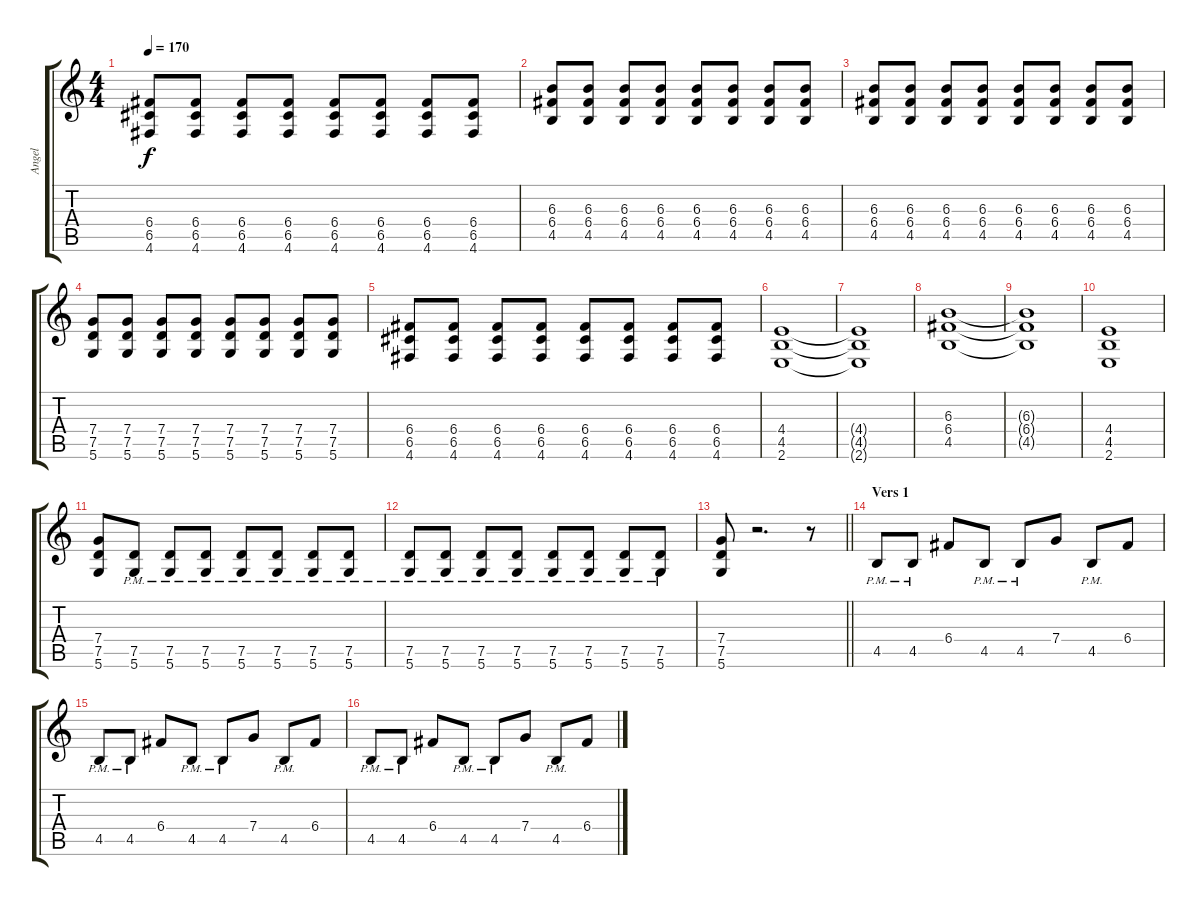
\track ("Angel" "Angel") {instrument electricguitarclean}
\staff {score tabs}
\tuning (D4 A3 F3 C3 G2 D2) {hide}
\ts (4 4)
\tempo 170
\clef g2
\ks c
(6.4 6.5 4.6).8{dy f} (6.4 6.5 4.6).8 (6.4 6.5 4.6).8 (6.4 6.5 4.6).8 (6.4 6.5 4.6).8 (6.4 6.5 4.6).8 (6.4 6.5 4.6).8 (6.4 6.5 4.6).8 |
(6.3 6.4 4.5).8 (6.3 6.4 4.5).8 (6.3 6.4 4.5).8 (6.3 6.4 4.5).8 (6.3 6.4 4.5).8 (6.3 6.4 4.5).8 (6.3 6.4 4.5).8 (6.3 6.4 4.5).8 |
(6.3 6.4 4.5).8 (6.3 6.4 4.5).8 (6.3 6.4 4.5).8 (6.3 6.4 4.5).8 (6.3 6.4 4.5).8 (6.3 6.4 4.5).8 (6.3 6.4 4.5).8 (6.3 6.4 4.5).8 |
(7.4 7.5 5.6).8 (7.4 7.5 5.6).8 (7.4 7.5 5.6).8 (7.4 7.5 5.6).8 (7.4 7.5 5.6).8 (7.4 7.5 5.6).8 (7.4 7.5 5.6).8 (7.4 7.5 5.6).8 |
(6.4 6.5 4.6).8 (6.4 6.5 4.6).8 (6.4 6.5 4.6).8 (6.4 6.5 4.6).8 (6.4 6.5 4.6).8 (6.4 6.5 4.6).8 (6.4 6.5 4.6).8 (6.4 6.5 4.6).8 |
(4.4 4.5 2.6).1 |
(4.4{t} 4.5{t} 2.6{t}).1 |
(6.3 6.4 4.5).1 |
(6.3{t} 6.4{t} 4.5{t}).1 |
(4.4 4.5 2.6).1 |
(7.4 7.5 5.6).8 (7.5{pm} 5.6{pm}).8 (7.5{pm} 5.6{pm}).8 (7.5{pm} 5.6{pm}).8 (7.5{pm} 5.6{pm}).8 (7.5{pm} 5.6{pm}).8 (7.5{pm} 5.6{pm}).8 (7.5{pm} 5.6{pm}).8 |
(7.5{pm} 5.6{pm}).8 (7.5{pm} 5.6{pm}).8 (7.5{pm} 5.6{pm}).8 (7.5{pm} 5.6{pm}).8 (7.5{pm} 5.6{pm}).8 (7.5{pm} 5.6{pm}).8 (7.5{pm} 5.6{pm}).8 (7.5{pm} 5.6{pm}).8 |
\barLineRight lightlight
(7.4 7.5 5.6).8 r.2{d} r.8 |
\section ("" "Vers 1")
4.5{pm}.8 4.5{pm}.8 6.4.8 4.5{pm}.8 4.5{pm}.8 7.4.8 4.5{pm}.8 6.4.8 |
4.5{pm}.8 4.5{pm}.8 6.4.8 4.5{pm}.8 4.5{pm}.8 7.4.8 4.5{pm}.8 6.4.8 |
4.5{pm}.8 4.5{pm}.8 6.4.8 4.5{pm}.8 4.5{pm}.8 7.4.8 4.5{pm}.8 6.4.8
